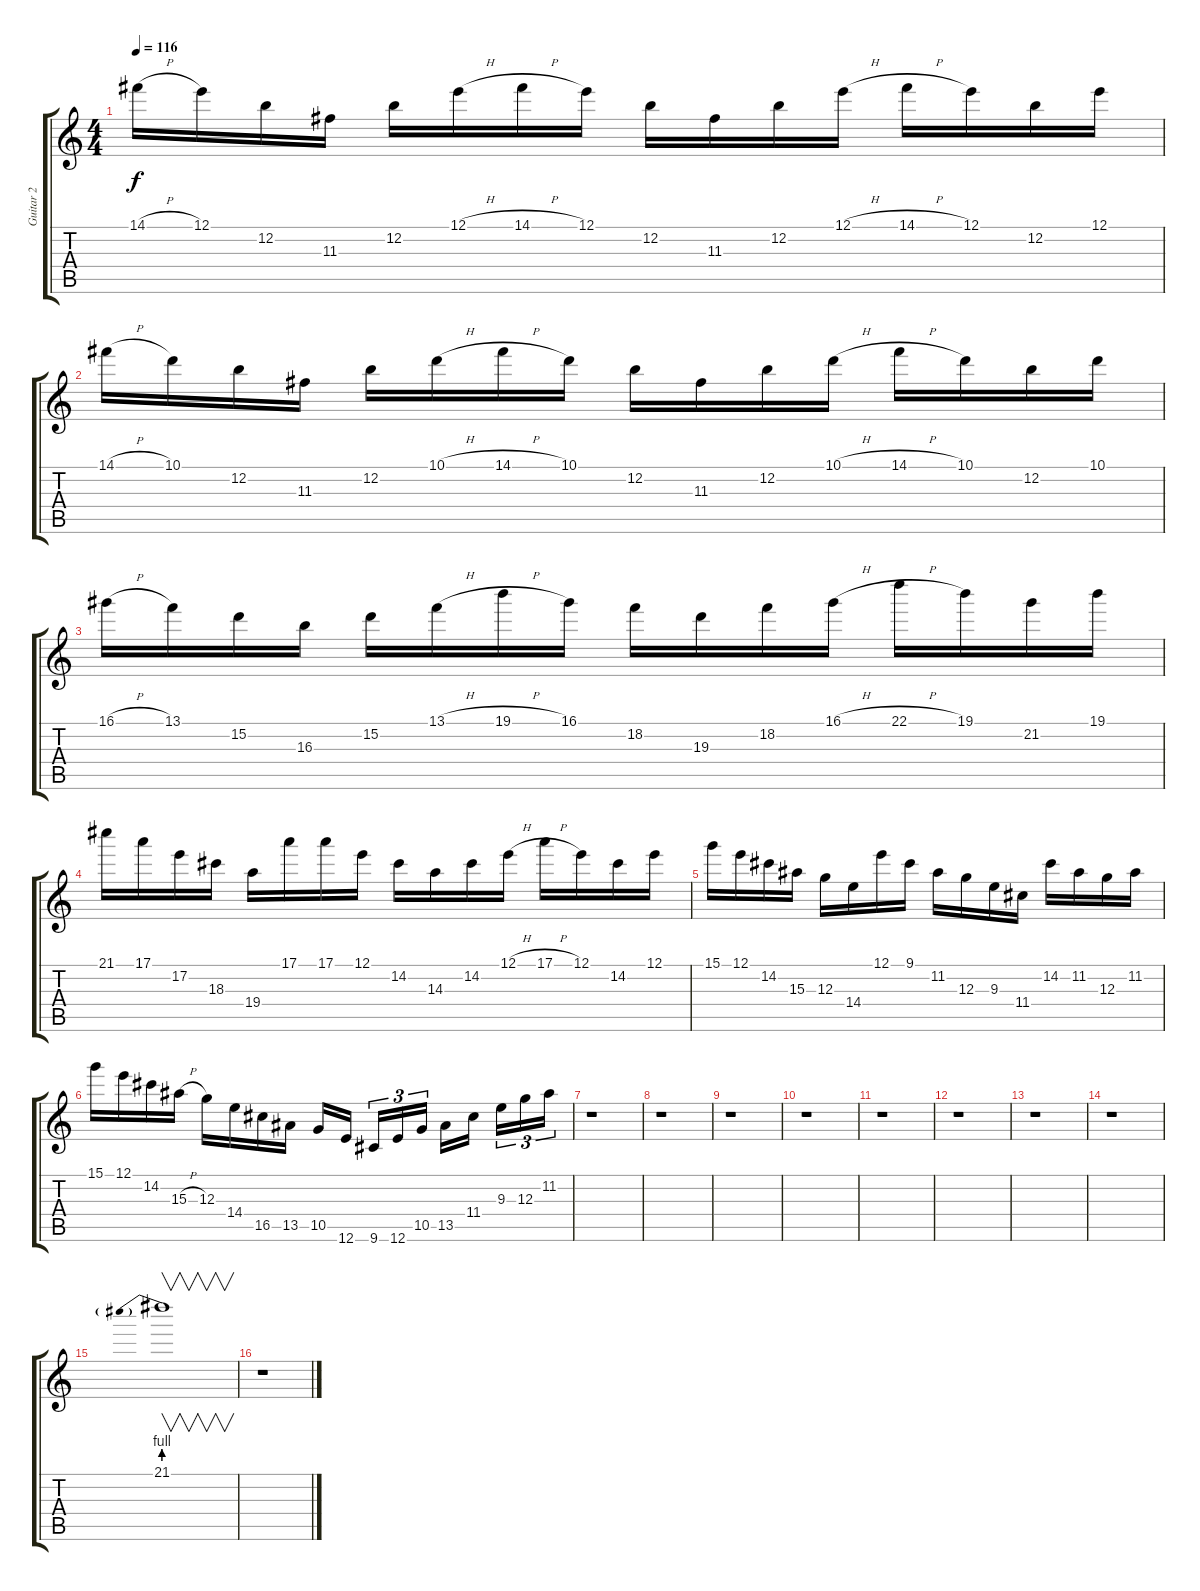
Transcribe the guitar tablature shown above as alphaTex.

\track ("Guitar 2" "Guitar 2") {instrument acousticguitarsteel}
\staff {score tabs}
\tuning (E4 B3 G3 D3 A2 E2) {hide}
\ts (4 4)
\tempo 116
\clef g2
\ks c
14.1{h}.16{dy f} 12.1.16 12.2.16 11.3.16 12.2.16 12.1{h}.16 14.1{h}.16 12.1.16 12.2.16 11.3.16 12.2.16 12.1{h}.16 14.1{h}.16 12.1.16 12.2.16 12.1.16 |
14.1{h}.16 10.1.16 12.2.16 11.3.16 12.2.16 10.1{h}.16 14.1{h}.16 10.1.16 12.2.16 11.3.16 12.2.16 10.1{h}.16 14.1{h}.16 10.1.16 12.2.16 10.1.16 |
16.1{h}.16 13.1.16 15.2.16 16.3.16 15.2.16 13.1{h}.16 19.1{h}.16 16.1.16 18.2.16 19.3.16 18.2.16 16.1{h}.16 22.1{h}.16 19.1.16 21.2.16 19.1.16 |
21.1.16 17.1.16 17.2.16 18.3.16 19.4.16 17.1.16 17.1.16 12.1.16 14.2.16 14.3.16 14.2.16 12.1{h}.16 17.1{h}.16 12.1.16 14.2.16 12.1.16 |
15.1.16 12.1.16 14.2.16 15.3.16 12.3.16 14.4.16 12.1.16 9.1.16 11.2.16 12.3.16 9.3.16 11.4.16 14.2.16 11.2.16 12.3.16 11.2.16 |
15.1.16 12.1.16 14.2.16 15.3{h}.16 12.3.16 14.4.16 16.5.16 13.5.16 10.5.16 12.6.16 9.6.16{tu (3 2)} 12.6.16{tu (3 2)} 10.5.16{tu (3 2)} 13.5.16 11.4.16 9.3.16{tu (3 2)} 12.3.16{tu (3 2)} 11.2.16{tu (3 2)} |
r.1 |
r.1 |
r.1 |
r.1 |
r.1 |
r.1 |
r.1 |
r.1 |
21.1{be (prebend 0 4 60 4)}.1{v} |
r.1
